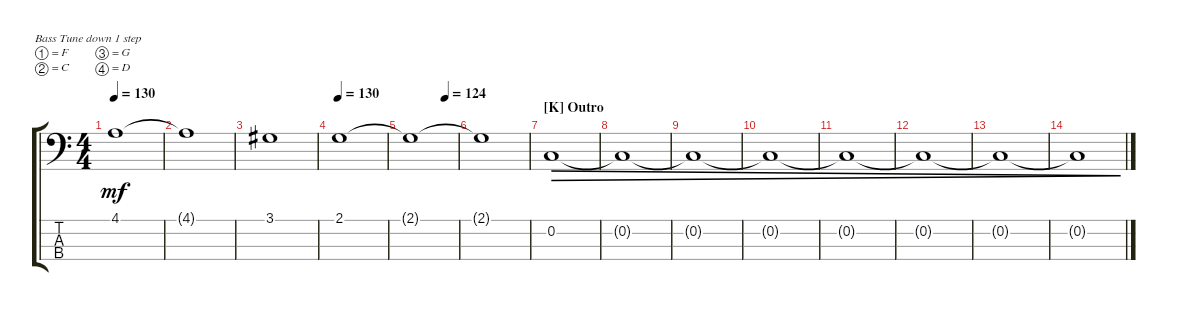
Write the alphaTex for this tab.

\defaultSystemsLayout 4
\bracketExtendMode groupsimilarinstruments
\singleTrackTrackNamePolicy hidden
\multiTrackTrackNamePolicy hidden
\firstSystemTrackNameOrientation horizontal
\otherSystemsTrackNameOrientation horizontal
\track ("Contrabass" "Ctbass") {instrument contrabass}
\staff {score tabs}
\tuning (F2 C2 G1 D1)
\ts (4 4)
\tempo 130
\clef f4
\scale
1.03909
\ks c
4.1.1{dy mf} |
\scale
0.960908 4.1{t}.1 |
\scale
1.03909 3.1.1 |
\tempo 130
\scale
0.960908 2.1.1 |
\tempo (124 0.74375)
\scale
1.03909 2.1{t}.1 |
\scale
0.960908 2.1{t}.1 |
\section ("K" "Outro")
\scale
1.03909 0.2.1{dec} |
\scale
0.960908 0.2{t}.1{dec} |
\scale
1.03909 0.2{t}.1{dec} |
\scale
0.960908 0.2{t}.1{dec} |
\scale
1.03909 0.2{t}.1{dec} |
\scale
0.960908 0.2{t}.1{dec} |
\scale
1.03909 0.2{t}.1{dec} |
\scale
0.960908 0.2{t}.1{dec}
